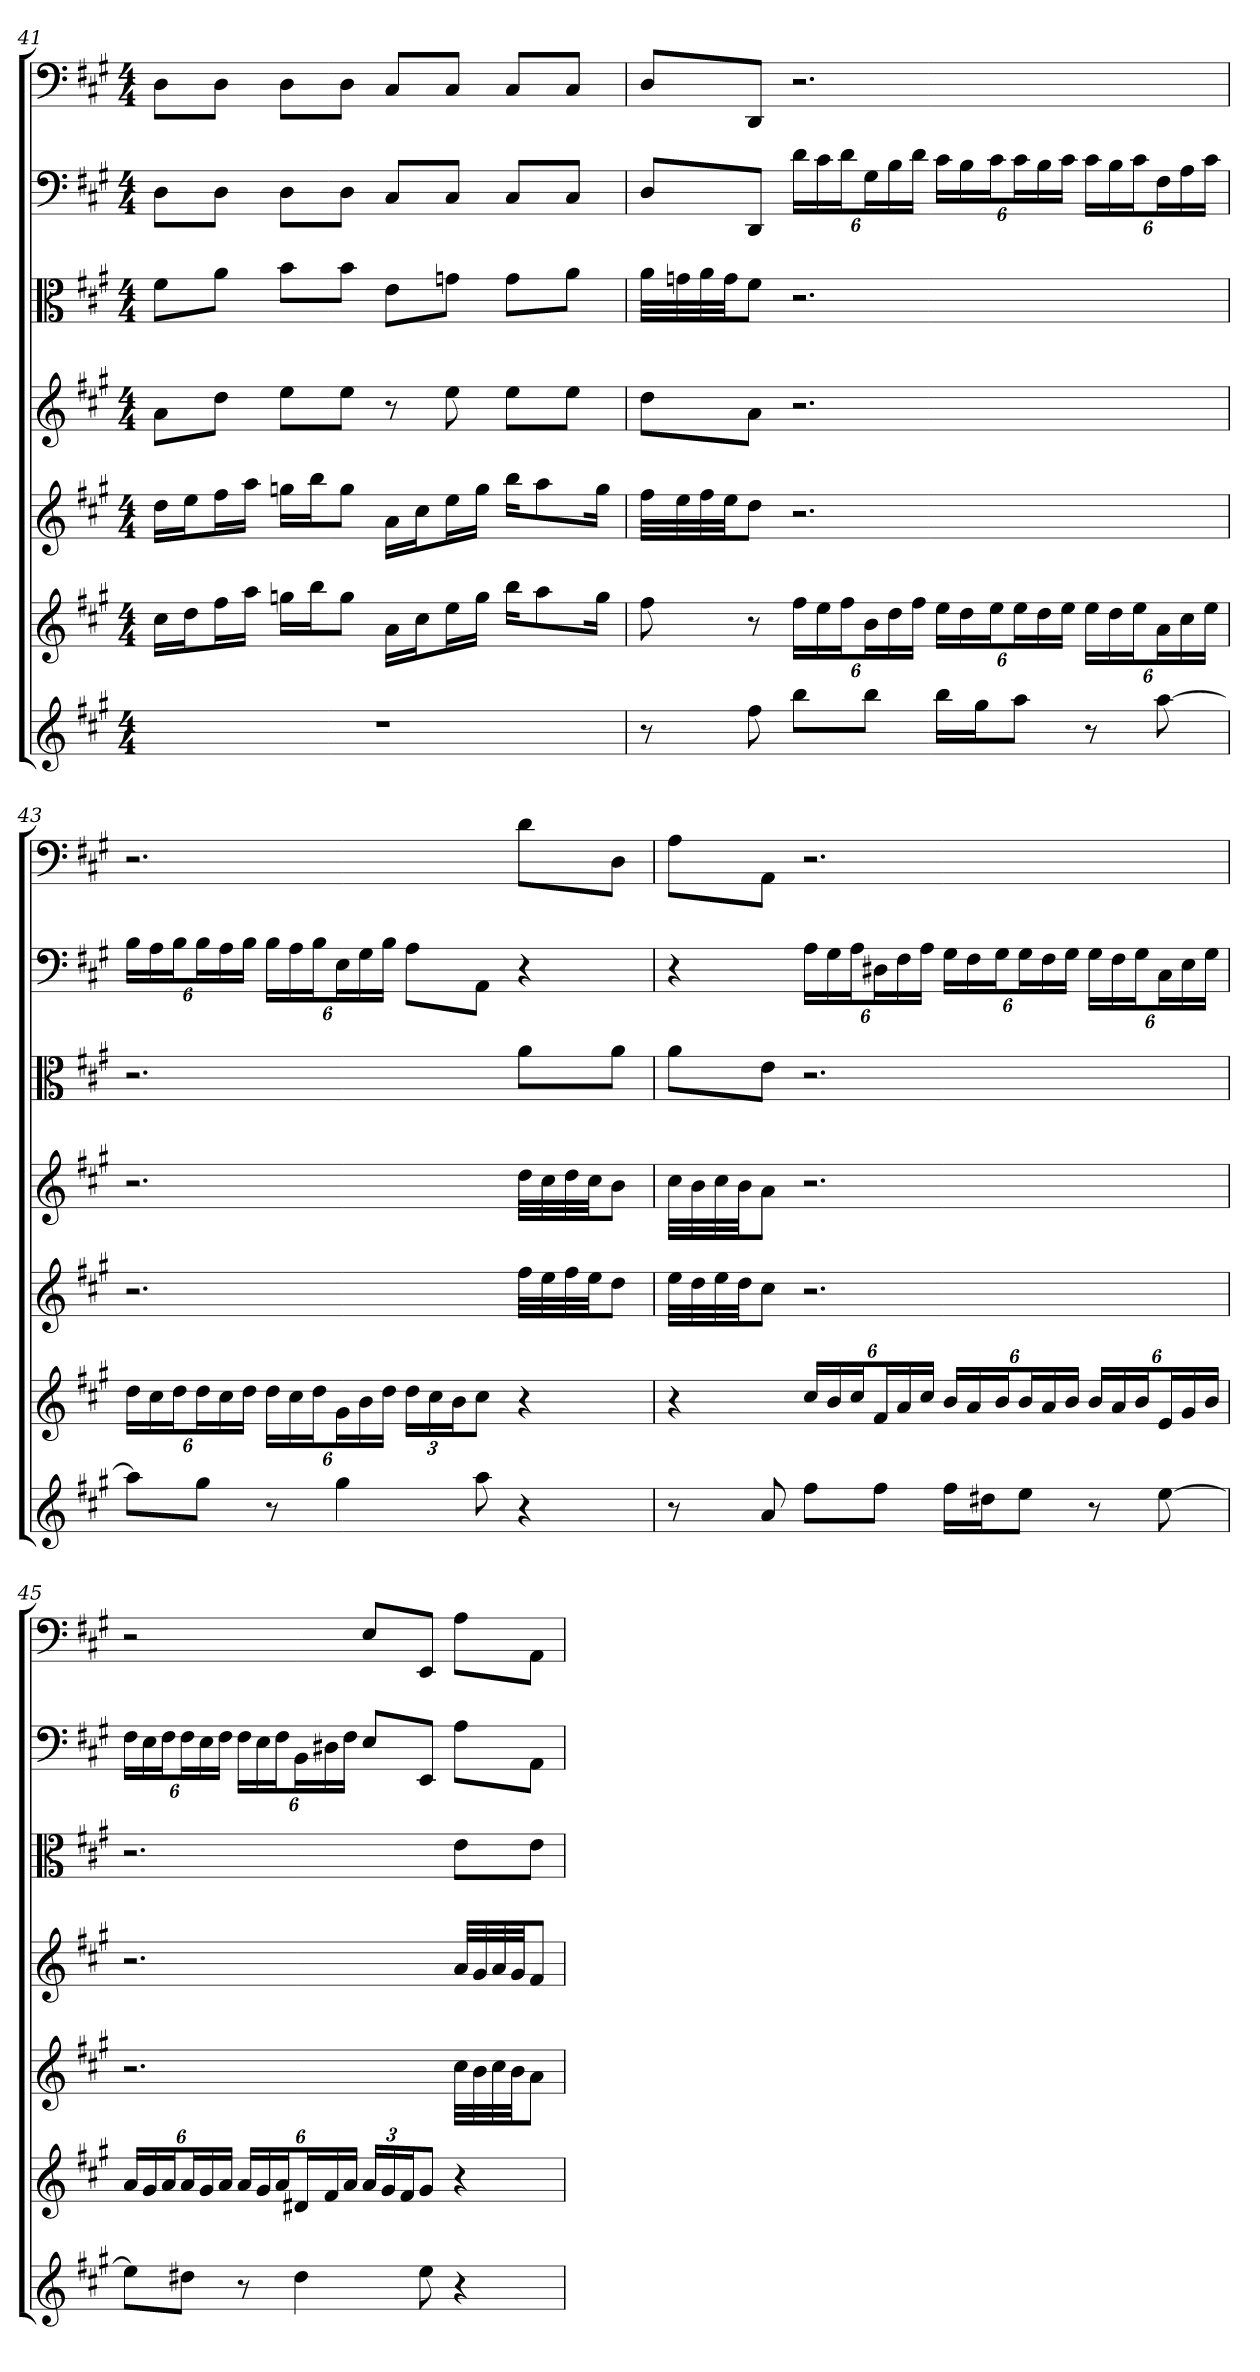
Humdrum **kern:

**kern	**kern	**kern	**kern	**kern	**kern	**kern
*part7	*part6	*part5	*part4	*part3	*part2	*part1
*staff7	*staff6	*staff5	*staff4	*staff3	*staff2	*staff1
*	*	*	*	*clefC3	*	*
*k[f#c#g#]	*k[f#c#g#]	*k[f#c#g#]	*k[f#c#g#]	*k[f#c#g#]	*k[f#c#g#]	*k[f#c#g#]
*A:	*A:	*A:	*A:	*A:	*A:	*A:
*M4/4	*M4/4	*M4/4	*M4/4	*M4/4	*M4/4	*M4/4
=41	=41	=41	=41	=41	=41	=41
1r	16cc#LL	16ddLL	8aL	8f#\L	8DL	8DL
.	16ddJ	16eeJ	.	.	.	.
.	16ff#L	16ff#L	8ddJ	8a\J	8DJ	8DJ
.	16aaJJ	16aaJJ	.	.	.	.
.	16ggnLL	16ggnLL	8eeL	8b\L	8DL	8DL
.	16bbJ	16bbJ	.	.	.	.
.	8ggJ	8ggJ	8eeJ	8b\J	8DJ	8DJ
.	16aLL	16aLL	8r	8e\L	8C#L	8C#L
.	16cc#J	16cc#J	.	.	.	.
.	16eeL	16eeL	8ee	8gn\J	8C#J	8C#J
.	16ggJJ	16ggJJ	.	.	.	.
.	16bbKL	16bbKL	8eeL	8g\L	8C#L	8C#L
.	8aa	8aa	.	.	.	.
.	.	.	8eeJ	8a\J	8C#J	8C#J
.	16ggJk	16ggJk	.	.	.	.
=42	=42	=42	=42	=42	=42	=42
8r	8ff#	32ff#LLL	8ddL	32a\LLL	8DL	8DL
.	.	32ee	.	32gn\	.	.
.	.	32ff#	.	32a\	.	.
.	.	32eeJJ	.	32g\JJ	.	.
8ff#	8r	8ddJ	8aJ	8f#\J	8DDJ	8DDJ
8bbL	24ff#LL	2.r	2.r	2.r	24dLL	2.r
.	24ee	.	.	.	24c#	.
.	24ff#J	.	.	.	24dJ	.
8bbJ	24bL	.	.	.	24G#L	.
.	24dd	.	.	.	24B	.
.	24ff#JJ	.	.	.	24dJJ	.
16bbLL	24eeLL	.	.	.	24c#LL	.
.	24dd	.	.	.	24B	.
16gg#J	.	.	.	.	.	.
.	24eeJ	.	.	.	24c#J	.
8aaJ	24eeL	.	.	.	24c#L	.
.	24dd	.	.	.	24B	.
.	24eeJJ	.	.	.	24c#JJ	.
8r	24eeLL	.	.	.	24c#LL	.
.	24dd	.	.	.	24B	.
.	24eeJ	.	.	.	24c#J	.
[8aa	24aL	.	.	.	24F#L	.
.	24cc#	.	.	.	24A	.
.	24eeJJ	.	.	.	24c#JJ	.
=43	=43	=43	=43	=43	=43	=43
8aaL]	24ddLL	2.r	2.r	2.r	24BLL	2.r
.	24cc#	.	.	.	24A	.
.	24ddJ	.	.	.	24BJ	.
8gg#J	24ddL	.	.	.	24BL	.
.	24cc#	.	.	.	24A	.
.	24ddJJ	.	.	.	24BJJ	.
8r	24ddLL	.	.	.	24BLL	.
.	24cc#	.	.	.	24A	.
.	24ddJ	.	.	.	24BJ	.
4gg#	24g#L	.	.	.	24EL	.
.	24b	.	.	.	24G#	.
.	24ddJJ	.	.	.	24BJJ	.
.	24ddLL	.	.	.	8AL	.
.	24cc#	.	.	.	.	.
.	24bJ	.	.	.	.	.
8aa	8cc#J	.	.	.	8AAJ	.
4r	4r	32ff#LLL	32ddLLL	8a\L	4r	8dL
.	.	32ee	32cc#	.	.	.
.	.	32ff#	32dd	.	.	.
.	.	32eeJJ	32cc#JJ	.	.	.
.	.	8ddJ	8bJ	8a\J	.	8DJ
=44	=44	=44	=44	=44	=44	=44
8r	4r	32eeLLL	32cc#LLL	8a\L	4r	8AL
.	.	32dd	32b	.	.	.
.	.	32ee	32cc#	.	.	.
.	.	32ddJJ	32bJJ	.	.	.
8a	.	8cc#J	8aJ	8e\J	.	8AAJ
8ff#L	24cc#LL	2.r	2.r	2.r	24ALL	2.r
.	24b	.	.	.	24G#	.
.	24cc#J	.	.	.	24AJ	.
8ff#J	24f#L	.	.	.	24D#XL	.
.	24a	.	.	.	24F#	.
.	24cc#JJ	.	.	.	24AJJ	.
16ff#LL	24bLL	.	.	.	24G#LL	.
.	24a	.	.	.	24F#	.
16dd#XJ	.	.	.	.	.	.
.	24bJ	.	.	.	24G#J	.
8eeJ	24bL	.	.	.	24G#L	.
.	24a	.	.	.	24F#	.
.	24bJJ	.	.	.	24G#JJ	.
8r	24bLL	.	.	.	24G#LL	.
.	24a	.	.	.	24F#	.
.	24bJ	.	.	.	24G#J	.
[8ee	24eL	.	.	.	24C#L	.
.	24g#	.	.	.	24E	.
.	24bJJ	.	.	.	24G#JJ	.
=45	=45	=45	=45	=45	=45	=45
8eeL]	24aLL	2.r	2.r	2.r	24F#LL	2r
.	24g#	.	.	.	24E	.
.	24aJ	.	.	.	24F#J	.
8dd#XJ	24aL	.	.	.	24F#L	.
.	24g#	.	.	.	24E	.
.	24aJJ	.	.	.	24F#JJ	.
8r	24aLL	.	.	.	24F#LL	.
.	24g#	.	.	.	24E	.
.	24aJ	.	.	.	24F#J	.
4dd#	24d#XL	.	.	.	24BBL	.
.	24f#	.	.	.	24D#X	.
.	24aJJ	.	.	.	24F#JJ	.
.	24aLL	.	.	.	8EL	8EL
.	24g#	.	.	.	.	.
.	24f#J	.	.	.	.	.
8ee	8g#J	.	.	.	8EEJ	8EEJ
4r	4r	32cc#LLL	32aLLL	8e\L	8AL	8AL
.	.	32b	32g#	.	.	.
.	.	32cc#	32a	.	.	.
.	.	32bJJ	32g#JJ	.	.	.
.	.	8aJ	8f#J	8e\J	8AAJ	8AAJ
=	=	=	=	=	=	=
*-	*-	*-	*-	*-	*-	*-
